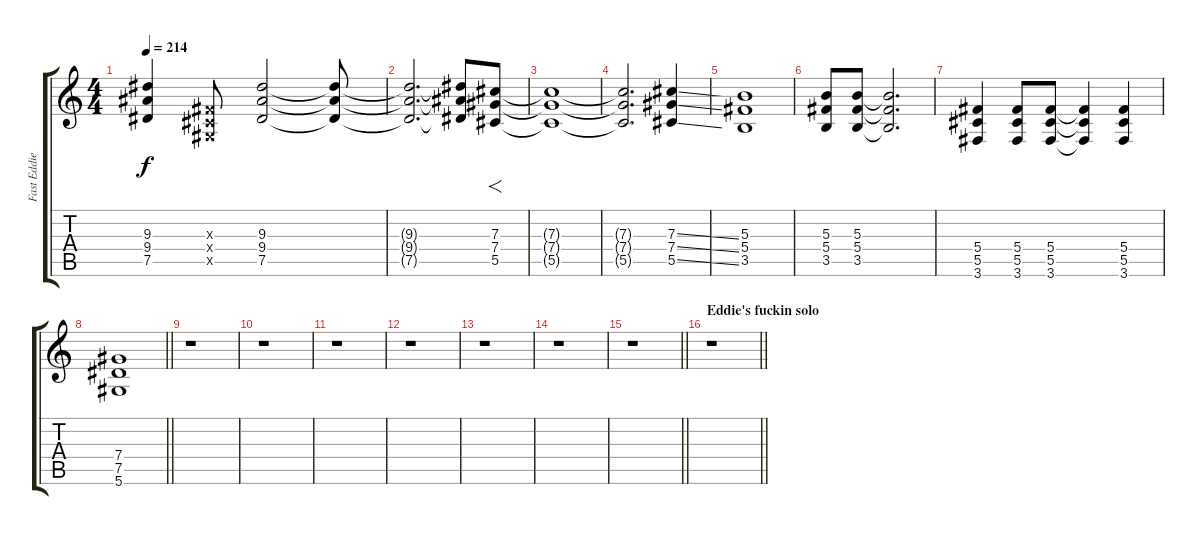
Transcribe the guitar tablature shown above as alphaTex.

\track ("Fast Eddie" "Fast Eddie") {instrument distortionguitar}
\staff {score tabs}
\tuning (Eb4 Bb3 Gb3 Db3 Ab2 Eb2) {hide}
\ts (4 4)
\tempo 214
\clef g2
\ks c
(9.3 9.4 7.5).4{dy f} (0.3{x} 0.4{x} 0.5{x}).8 (9.3 9.4 7.5).2 (9.3{t} 9.4{t} 7.5{t}).8 |
(9.3{t} 9.4{t} 7.5{t}).2{d} (9.3{t} 9.4{t} 7.5{t}).8 (7.3 7.4 5.5).8{f} |
(7.3{t} 7.4{t} 5.5{t}).1 |
(7.3{t} 7.4{t} 5.5{t}).2{d} (7.3{ss} 7.4{ss} 5.5{ss}).4 |
(5.3 5.4 3.5).1 |
(5.3 5.4 3.5).8 (5.3 5.4 3.5).8 (5.3{t} 5.4{t} 3.5{t}).2{d} |
(5.4 5.5 3.6).4 (5.4 5.5 3.6).8 (5.4 5.5 3.6).8 (5.4{t} 5.5{t} 3.6{t}).4 (5.4 5.5 3.6).4 |
\barLineRight lightlight
(7.4 7.5 5.6).1 |
r.1 |
r.1 |
r.1 |
r.1 |
r.1 |
r.1 |
\barLineRight lightlight
r.1 |
\section ("" "Eddie's fuckin solo")
\barLineRight lightlight
r.1
